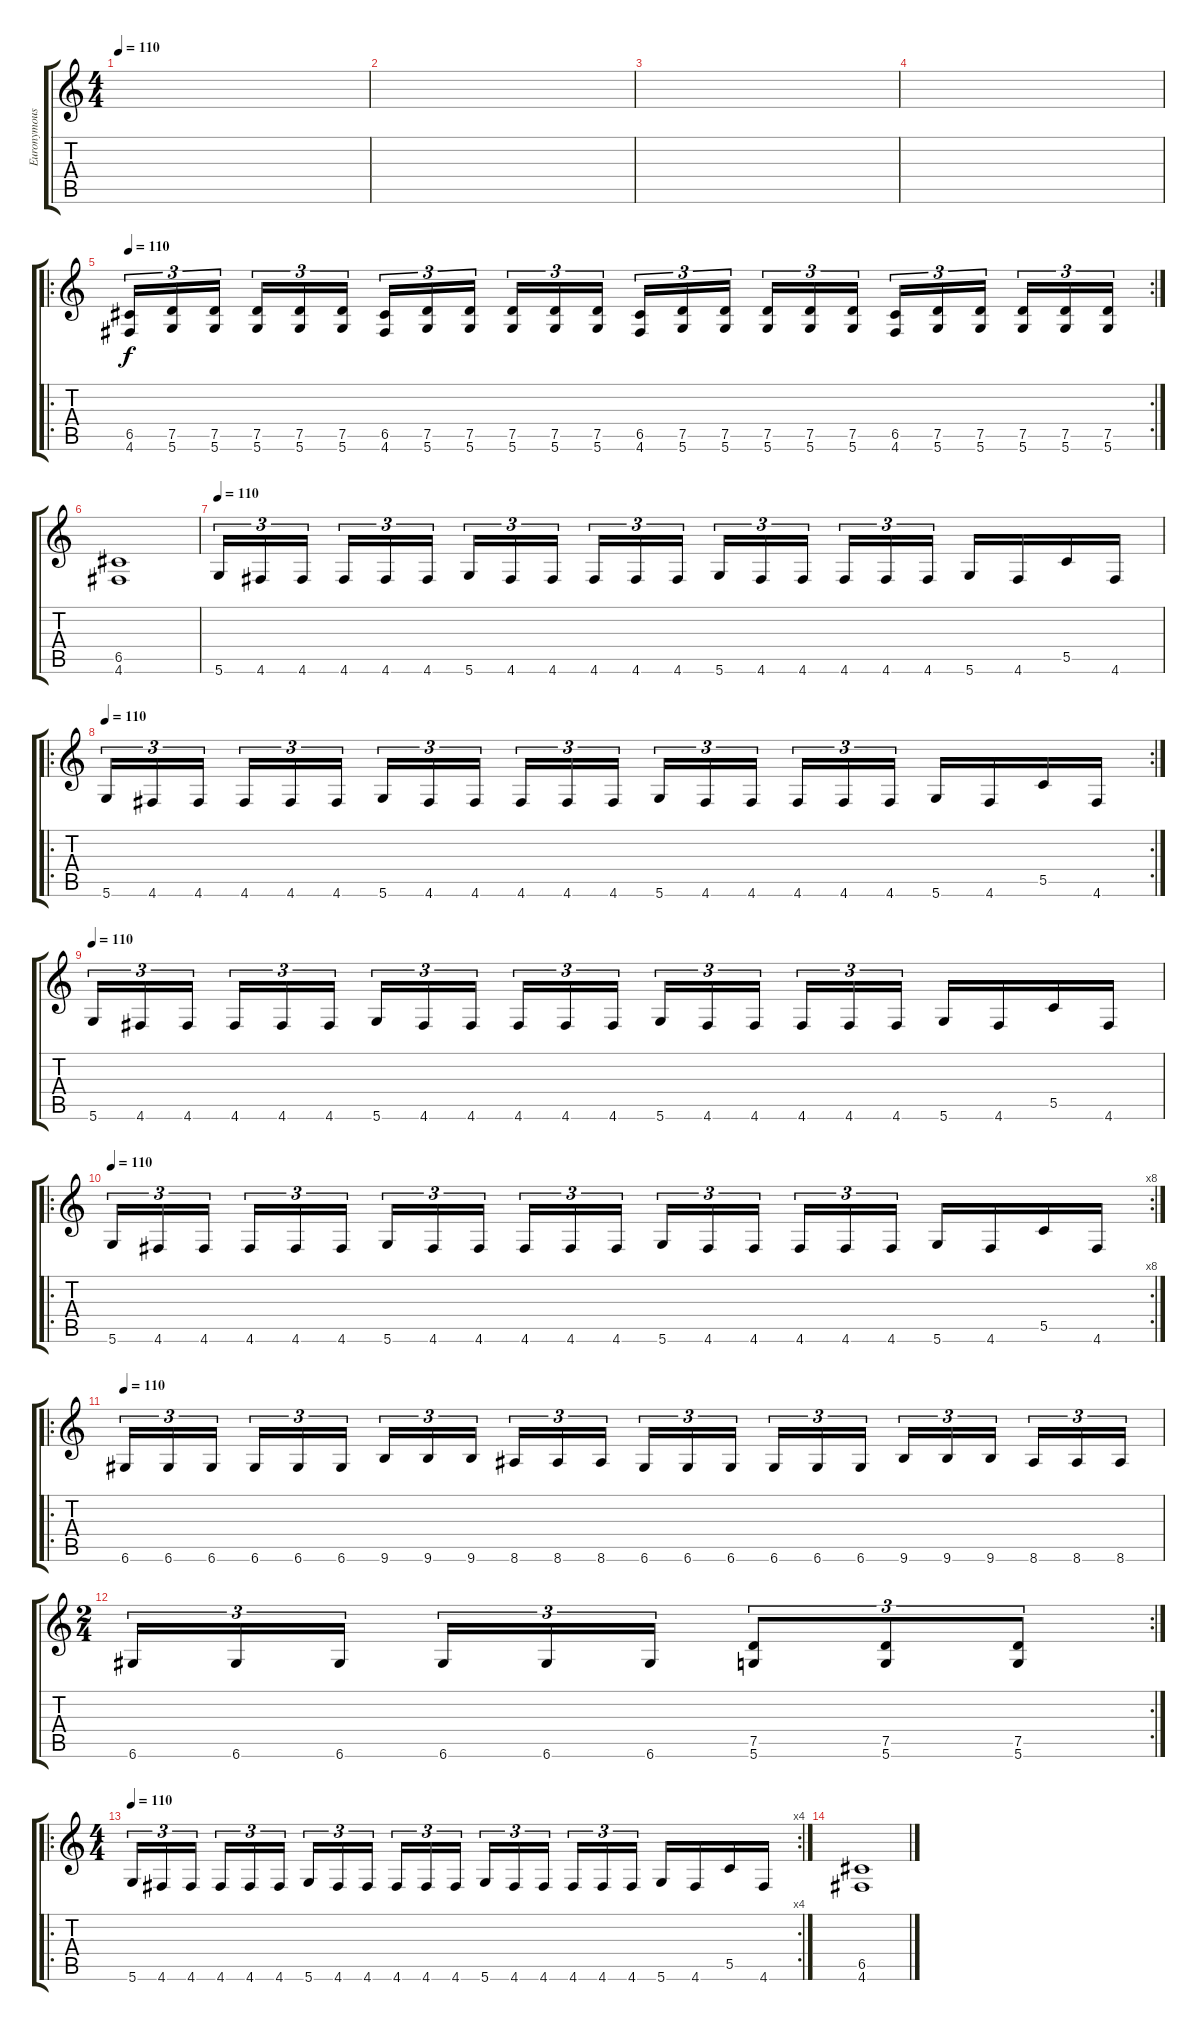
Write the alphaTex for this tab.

\track ("Euronymous" "Euronymous") {instrument distortionguitar}
\staff {score tabs}
\tuning (D4 A3 F3 C3 G2 D2) {hide}
\ts (4 4)
\tempo 110
\clef g2
\ks c
|
|
|
|
\ro
\rc 2
\tempo 110
(6.5 4.6).16{tu (3 2)} (7.5 5.6).16{tu (3 2)} (7.5 5.6).16{tu (3 2) beam splitsecondary} (7.5 5.6).16{tu (3 2)} (7.5 5.6).16{tu (3 2)} (7.5 5.6).16{tu (3 2)} (6.5 4.6).16{tu (3 2)} (7.5 5.6).16{tu (3 2)} (7.5 5.6).16{tu (3 2) beam splitsecondary} (7.5 5.6).16{tu (3 2)} (7.5 5.6).16{tu (3 2)} (7.5 5.6).16{tu (3 2)} (6.5 4.6).16{tu (3 2)} (7.5 5.6).16{tu (3 2)} (7.5 5.6).16{tu (3 2) beam splitsecondary} (7.5 5.6).16{tu (3 2)} (7.5 5.6).16{tu (3 2)} (7.5 5.6).16{tu (3 2)} (6.5 4.6).16{tu (3 2)} (7.5 5.6).16{tu (3 2)} (7.5 5.6).16{tu (3 2) beam splitsecondary} (7.5 5.6).16{tu (3 2)} (7.5 5.6).16{tu (3 2)} (7.5 5.6).16{tu (3 2)} |
(6.5 4.6).1 |
\tempo 110
5.6.16{tu (3 2)} 4.6.16{tu (3 2)} 4.6.16{tu (3 2) beam splitsecondary} 4.6.16{tu (3 2)} 4.6.16{tu (3 2)} 4.6.16{tu (3 2)} 5.6.16{tu (3 2)} 4.6.16{tu (3 2)} 4.6.16{tu (3 2) beam splitsecondary} 4.6.16{tu (3 2)} 4.6.16{tu (3 2)} 4.6.16{tu (3 2)} 5.6.16{tu (3 2)} 4.6.16{tu (3 2)} 4.6.16{tu (3 2) beam splitsecondary} 4.6.16{tu (3 2)} 4.6.16{tu (3 2)} 4.6.16{tu (3 2)} 5.6.16 4.6.16 5.5.16 4.6.16 |
\ro
\rc 2
\tempo 110
5.6.16{tu (3 2)} 4.6.16{tu (3 2)} 4.6.16{tu (3 2) beam splitsecondary} 4.6.16{tu (3 2)} 4.6.16{tu (3 2)} 4.6.16{tu (3 2)} 5.6.16{tu (3 2)} 4.6.16{tu (3 2)} 4.6.16{tu (3 2) beam splitsecondary} 4.6.16{tu (3 2)} 4.6.16{tu (3 2)} 4.6.16{tu (3 2)} 5.6.16{tu (3 2)} 4.6.16{tu (3 2)} 4.6.16{tu (3 2) beam splitsecondary} 4.6.16{tu (3 2)} 4.6.16{tu (3 2)} 4.6.16{tu (3 2)} 5.6.16 4.6.16 5.5.16 4.6.16 |
\tempo 110
5.6.16{tu (3 2)} 4.6.16{tu (3 2)} 4.6.16{tu (3 2) beam splitsecondary} 4.6.16{tu (3 2)} 4.6.16{tu (3 2)} 4.6.16{tu (3 2)} 5.6.16{tu (3 2)} 4.6.16{tu (3 2)} 4.6.16{tu (3 2) beam splitsecondary} 4.6.16{tu (3 2)} 4.6.16{tu (3 2)} 4.6.16{tu (3 2)} 5.6.16{tu (3 2)} 4.6.16{tu (3 2)} 4.6.16{tu (3 2) beam splitsecondary} 4.6.16{tu (3 2)} 4.6.16{tu (3 2)} 4.6.16{tu (3 2)} 5.6.16 4.6.16 5.5.16 4.6.16 |
\ro
\rc 8
\tempo 110
5.6.16{tu (3 2)} 4.6.16{tu (3 2)} 4.6.16{tu (3 2) beam splitsecondary} 4.6.16{tu (3 2)} 4.6.16{tu (3 2)} 4.6.16{tu (3 2)} 5.6.16{tu (3 2)} 4.6.16{tu (3 2)} 4.6.16{tu (3 2) beam splitsecondary} 4.6.16{tu (3 2)} 4.6.16{tu (3 2)} 4.6.16{tu (3 2)} 5.6.16{tu (3 2)} 4.6.16{tu (3 2)} 4.6.16{tu (3 2) beam splitsecondary} 4.6.16{tu (3 2)} 4.6.16{tu (3 2)} 4.6.16{tu (3 2)} 5.6.16 4.6.16 5.5.16 4.6.16 |
\ro
\tempo 110
6.6.16{tu (3 2)} 6.6.16{tu (3 2)} 6.6.16{tu (3 2) beam splitsecondary} 6.6.16{tu (3 2)} 6.6.16{tu (3 2)} 6.6.16{tu (3 2)} 9.6.16{tu (3 2)} 9.6.16{tu (3 2)} 9.6.16{tu (3 2) beam splitsecondary} 8.6.16{tu (3 2)} 8.6.16{tu (3 2)} 8.6.16{tu (3 2)} 6.6.16{tu (3 2)} 6.6.16{tu (3 2)} 6.6.16{tu (3 2) beam splitsecondary} 6.6.16{tu (3 2)} 6.6.16{tu (3 2)} 6.6.16{tu (3 2)} 9.6.16{tu (3 2)} 9.6.16{tu (3 2)} 9.6.16{tu (3 2) beam splitsecondary} 8.6.16{tu (3 2)} 8.6.16{tu (3 2)} 8.6.16{tu (3 2)} |
\rc 2
\ts (2 4)
6.6.16{tu (3 2)} 6.6.16{tu (3 2)} 6.6.16{tu (3 2) beam splitsecondary} 6.6.16{tu (3 2)} 6.6.16{tu (3 2)} 6.6.16{tu (3 2)} (7.5 5.6).8{tu (3 2)} (7.5 5.6).8{tu (3 2)} (7.5 5.6).8{tu (3 2)} |
\ro
\rc 4
\ts (4 4)
\tempo 110
5.6.16{tu (3 2)} 4.6.16{tu (3 2)} 4.6.16{tu (3 2) beam splitsecondary} 4.6.16{tu (3 2)} 4.6.16{tu (3 2)} 4.6.16{tu (3 2)} 5.6.16{tu (3 2)} 4.6.16{tu (3 2)} 4.6.16{tu (3 2) beam splitsecondary} 4.6.16{tu (3 2)} 4.6.16{tu (3 2)} 4.6.16{tu (3 2)} 5.6.16{tu (3 2)} 4.6.16{tu (3 2)} 4.6.16{tu (3 2) beam splitsecondary} 4.6.16{tu (3 2)} 4.6.16{tu (3 2)} 4.6.16{tu (3 2)} 5.6.16 4.6.16 5.5.16 4.6.16 |
(6.5 4.6).1
